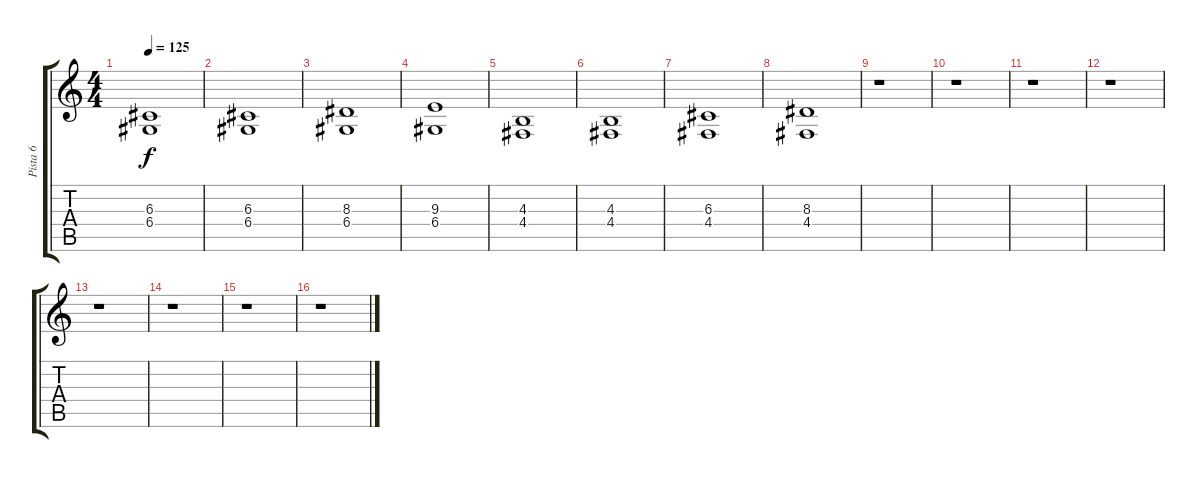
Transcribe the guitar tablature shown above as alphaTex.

\track ("Pista 6" "Pista 6") {instrument choiraahs}
\staff {score tabs}
\tuning (E4 B3 G3 D3 A2 E2) {hide}
\ts (4 4)
\tempo 125
\clef g2
\ks c
(6.3 6.4).1{dy f} |
(6.3 6.4).1 |
(8.3 6.4).1 |
(9.3 6.4).1 |
(4.3 4.4).1 |
(4.3 4.4).1 |
(6.3 4.4).1 |
(8.3 4.4).1 |
r.1 |
r.1 |
r.1 |
r.1 |
r.1 |
r.1 |
r.1 |
r.1
